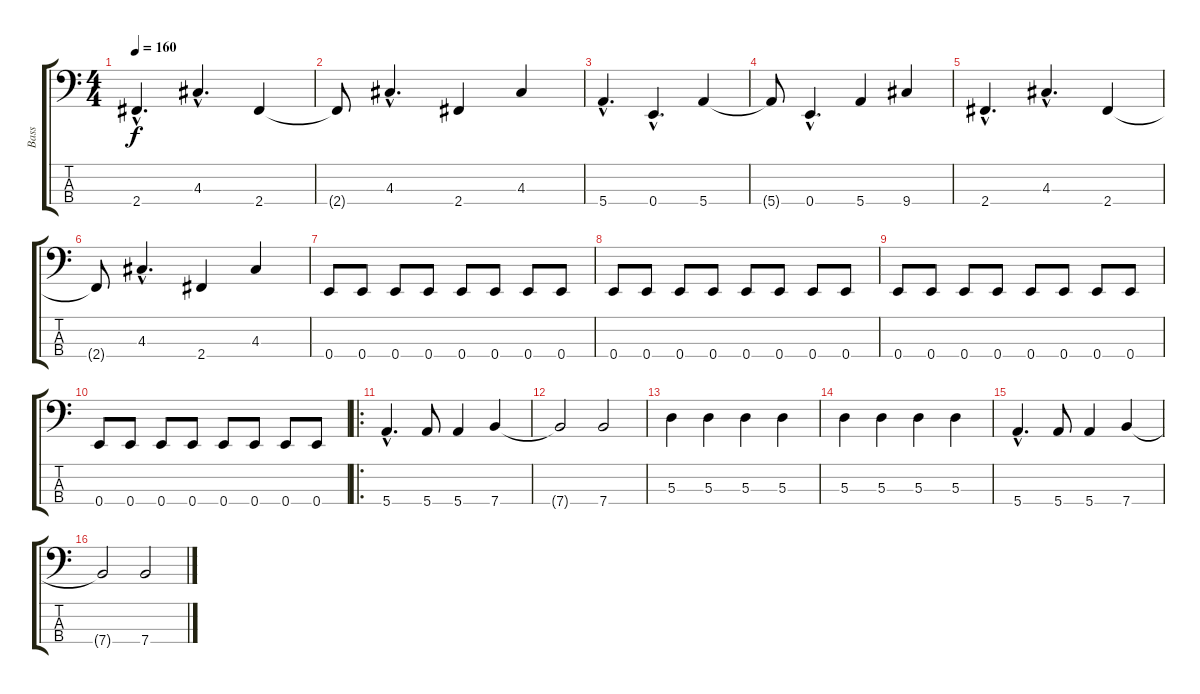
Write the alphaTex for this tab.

\track ("Bass" "Bass") {instrument electricbassfinger}
\staff {score tabs}
\tuning (G2 D2 A1 E1) {hide}
\ts (4 4)
\tempo 160
\clef f4
\ks c
2.4{hac}.4{d dy f} 4.3{hac}.4{d} 2.4.4 |
2.4{t}.8 4.3{hac}.4{d} 2.4.4 4.3.4 |
5.4{hac}.4{d} 0.4{hac}.4{d} 5.4.4 |
5.4{t}.8 0.4{hac}.4{d} 5.4.4 9.4.4 |
2.4{hac}.4{d} 4.3{hac}.4{d} 2.4.4 |
2.4{t}.8 4.3{hac}.4{d} 2.4.4 4.3.4 |
0.4.8 0.4.8 0.4.8 0.4.8 0.4.8 0.4.8 0.4.8 0.4.8 |
0.4.8 0.4.8 0.4.8 0.4.8 0.4.8 0.4.8 0.4.8 0.4.8 |
0.4.8 0.4.8 0.4.8 0.4.8 0.4.8 0.4.8 0.4.8 0.4.8 |
0.4.8 0.4.8 0.4.8 0.4.8 0.4.8 0.4.8 0.4.8 0.4.8 |
\ro
5.4{hac}.4{d} 5.4.8 5.4.4 7.4.4 |
7.4{t}.2 7.4.2 |
5.3.4 5.3.4 5.3.4 5.3.4 |
5.3.4 5.3.4 5.3.4 5.3.4 |
5.4{hac}.4{d} 5.4.8 5.4.4 7.4.4 |
7.4{t}.2 7.4.2
